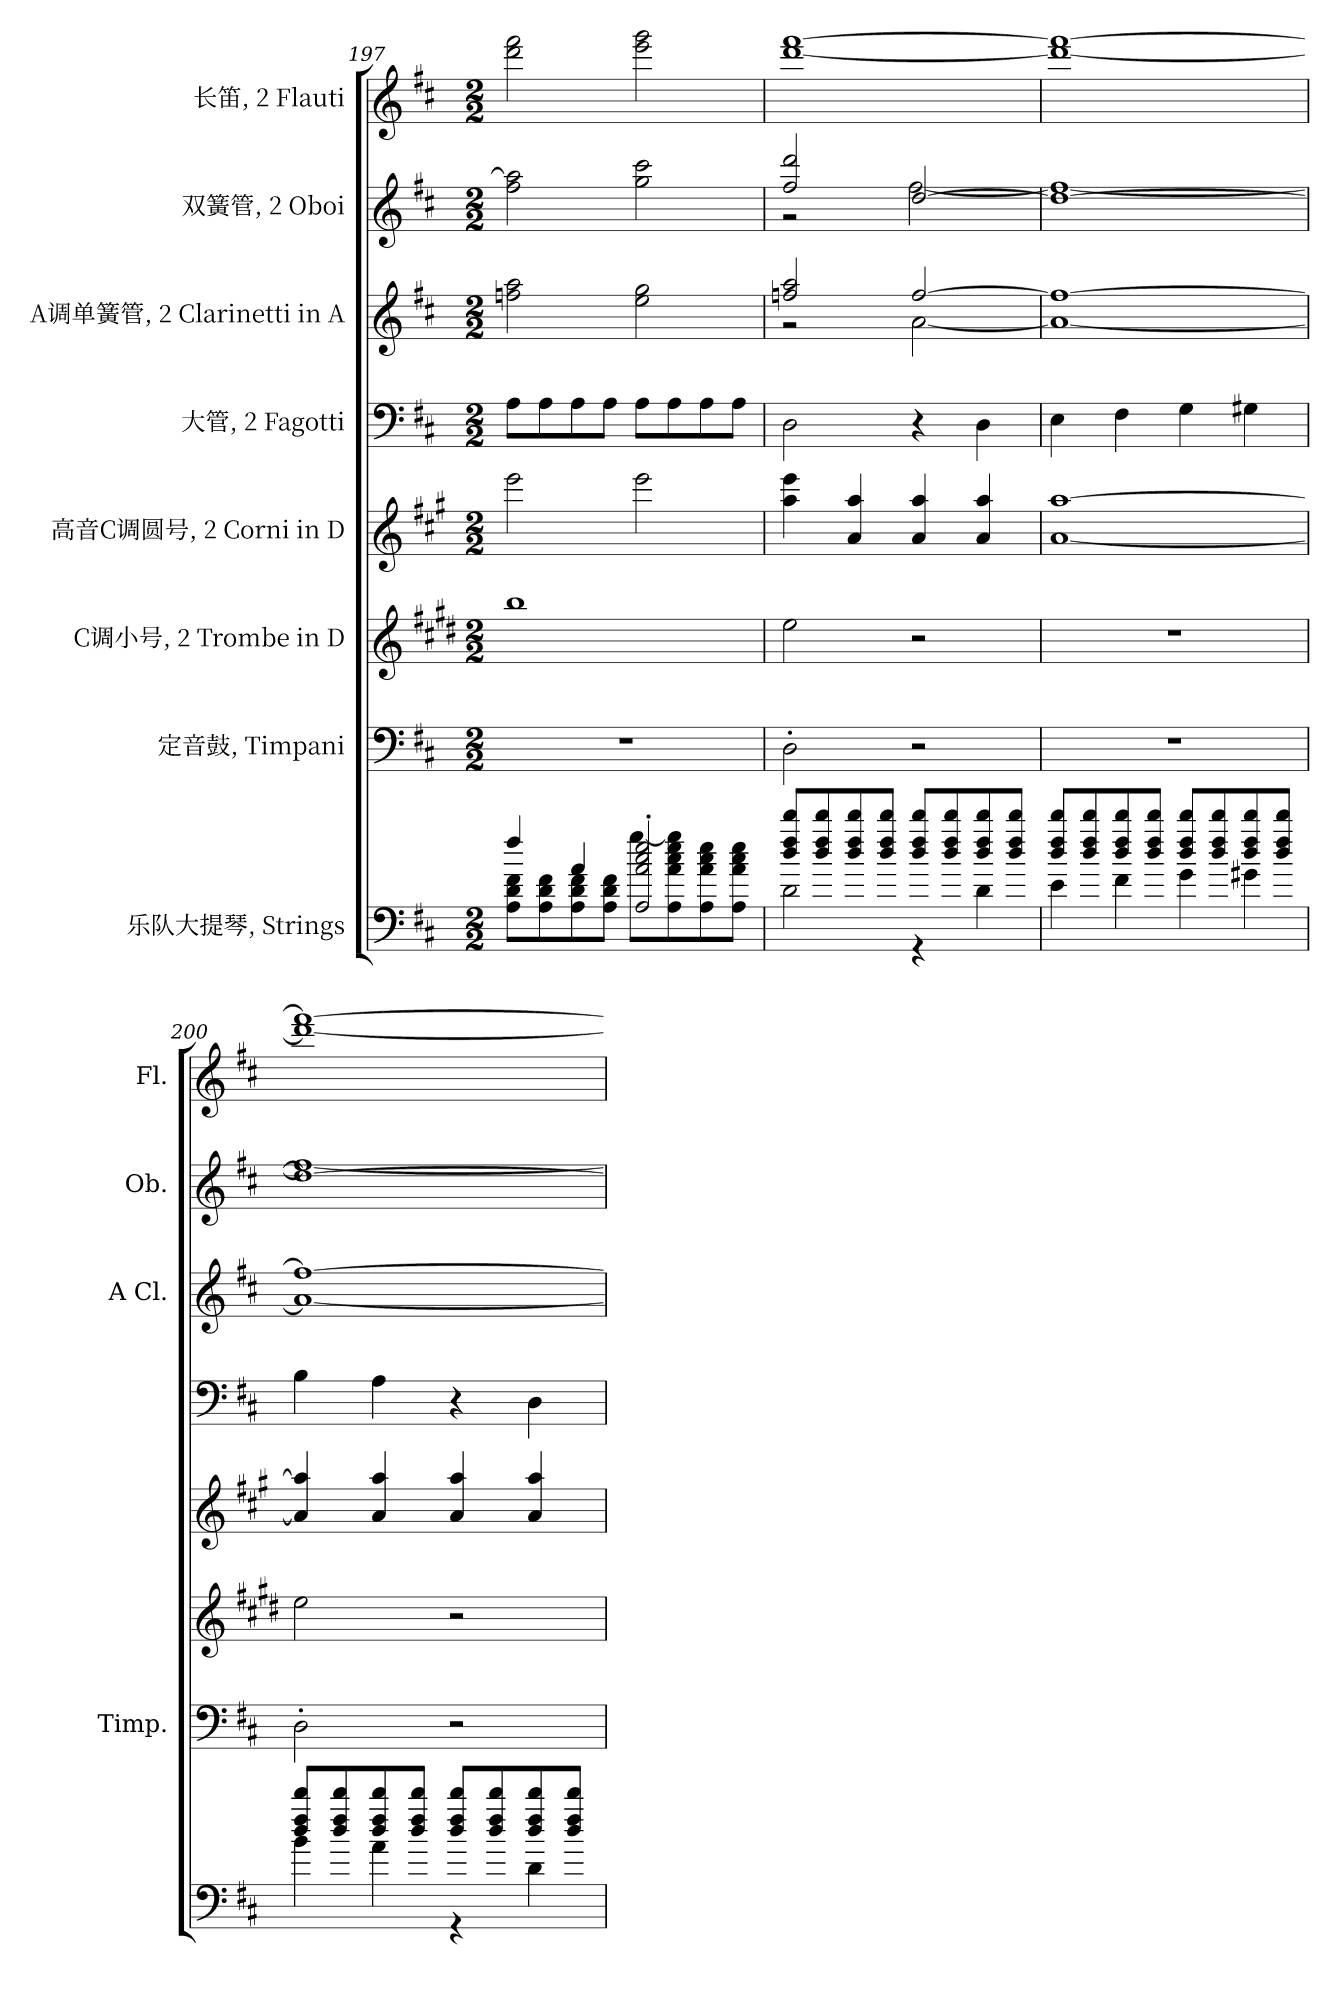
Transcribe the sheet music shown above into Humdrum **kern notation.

**kern	**kern	**kern	**kern	**kern	**kern	**kern	**kern
*part8	*part7	*part6	*part5	*part4	*part3	*part2	*part1
*staff8	*staff7	*staff6	*staff5	*staff4	*staff3	*staff2	*staff1
*I"乐队大提琴, Strings	*I"定音鼓, Timpani	*I"C调小号, 2 Trombe in D	*I"高音C调圆号, 2 Corni in D	*I"大管, 2 Fagotti	*I"A调单簧管, 2 Clarinetti in A	*I"双簧管, 2 Oboi	*I"长笛, 2 Flauti
*	*I'Timp.	*	*	*	*I'A Cl.	*I'Ob.	*I'Fl.
!!LO:PB:g=z
*clefF4	*clefF4	*clefG2	*clefG2	*clefF4	*clefG2	*clefG2	*clefG2
*	*	*ITrd1c2	*ITrd4c7	*	*ITrd2c3	*	*
*k[f#c#]	*k[f#c#]	*k[f#c#]	*k[f#c#]	*k[f#c#]	*k[f#c#g#d#a#]	*k[f#c#]	*k[f#c#]
*M2/2	*M2/2	*M2/2	*M2/2	*M2/2	*M2/2	*M2/2	*M2/2
=197	=197	=197	=197	=197	=197	=197	=197
*^	*	*	*	*	*	*	*
4ff#/	8A\ 8d\ 8f#\L	1r	1aa	2aa\	8A\L	2ddn\ 2ff#\	2ff#\ 2aa\]	2ddd\ 2fff#\
.	8A\ 8d\ 8f#\	.	.	.	8A\	.	.	.
4a/	8A\ 8d\ 8f#\	.	.	.	8A\	.	.	.
.	8A\ 8d\ 8f#\J	.	.	.	8A\J	.	.	.
2A/' 2a/' 2cc#/' 2ee/'	[8gg\L	.	.	2aa\	8A\L	2cc#\ 2ee\	2gg\ 2ccc#\	2eee\ 2ggg\
.	8A\ 8a\ 8cc#\ 8ee\ 8gg\]	.	.	.	8A\	.	.	.
.	8A\ 8a\ 8cc#\ 8ee\	.	.	.	8A\	.	.	.
.	8A\ 8a\ 8cc#\ 8ee\J	.	.	.	8A\J	.	.	.
=198	=198	=198	=198	=198	=198	=198	=198	=198
*	*	*	*	*	*	*^	*^	*^
8dd/ 8ff#/ 8ddd/L	2d\	2D'\	2dd\	4dd\ 4aa\	2D\	2ddn/ 2ff#/	2r	2ff#/ 2ddd/	2r	[1fff#	[1ddd
8dd/ 8ff#/ 8ddd/	.	.	.	.	.	.	.	.	.	.	.
8dd/ 8ff#/ 8ddd/	.	.	.	4d/ 4dd/	.	.	.	.	.	.	.
8dd/ 8ff#/ 8ddd/J	.	.	.	.	.	.	.	.	.	.	.
8dd/ 8ff#/ 8ddd/L	4r	2r	2r	4d/ 4dd/	4r	[2dd/	[2f#\	[2dd/	[2ff#\	.	.
8dd/ 8ff#/ 8ddd/	.	.	.	.	.	.	.	.	.	.	.
8dd/ 8ff#/ 8ddd/	4d\	.	.	4d/ 4dd/	4D\	.	.	.	.	.	.
8dd/ 8ff#/ 8ddd/J	.	.	.	.	.	.	.	.	.	.	.
=199	=199	=199	=199	=199	=199	=199	=199	=199	=199	=199	=199
8dd/ 8ff#/ 8ddd/L	4e\	1r	1r	[1d [1dd	4E\	1dd_	1f#_	1dd_	1ff#_	1fff#_	1ddd_
8dd/ 8ff#/ 8ddd/	.	.	.	.	.	.	.	.	.	.	.
8dd/ 8ff#/ 8ddd/	4f#\	.	.	.	4F#\	.	.	.	.	.	.
8dd/ 8ff#/ 8ddd/J	.	.	.	.	.	.	.	.	.	.	.
8dd/ 8ff#/ 8ddd/L	4g\	.	.	.	4G\	.	.	.	.	.	.
8dd/ 8ff#/ 8ddd/	.	.	.	.	.	.	.	.	.	.	.
8dd/ 8ff#/ 8ddd/	4g#X\	.	.	.	4G#X\	.	.	.	.	.	.
8dd/ 8ff#/ 8ddd/J	.	.	.	.	.	.	.	.	.	.	.
!!LO:PB:g=z	!!
=200	=200	=200	=200	=200	=200	=200	=200	=200	=200	=200	=200
8dd/ 8ff#/ 8ddd/L	4b\	2D'\	2dd\	4d/] 4dd/]	4B\	1dd_	1f#_	1dd_	1ff#_	1fff#_	1ddd_
8dd/ 8ff#/ 8ddd/	.	.	.	.	.	.	.	.	.	.	.
8dd/ 8ff#/ 8ddd/	4a\	.	.	4d/ 4dd/	4A\	.	.	.	.	.	.
8dd/ 8ff#/ 8ddd/J	.	.	.	.	.	.	.	.	.	.	.
8dd/ 8ff#/ 8ddd/L	4r	2r	2r	4d/ 4dd/	4r	.	.	.	.	.	.
8dd/ 8ff#/ 8ddd/	.	.	.	.	.	.	.	.	.	.	.
8dd/ 8ff#/ 8ddd/	4d\	.	.	4d/ 4dd/	4D\	.	.	.	.	.	.
8dd/ 8ff#/ 8ddd/J	.	.	.	.	.	.	.	.	.	.	.
*	*	*	*	*	*	*v	*v	*	*	*v	*v
*v	*v	*	*	*	*	*	*v	*v	*
=	=	=	=	=	=	=	=
*-	*-	*-	*-	*-	*-	*-	*-
